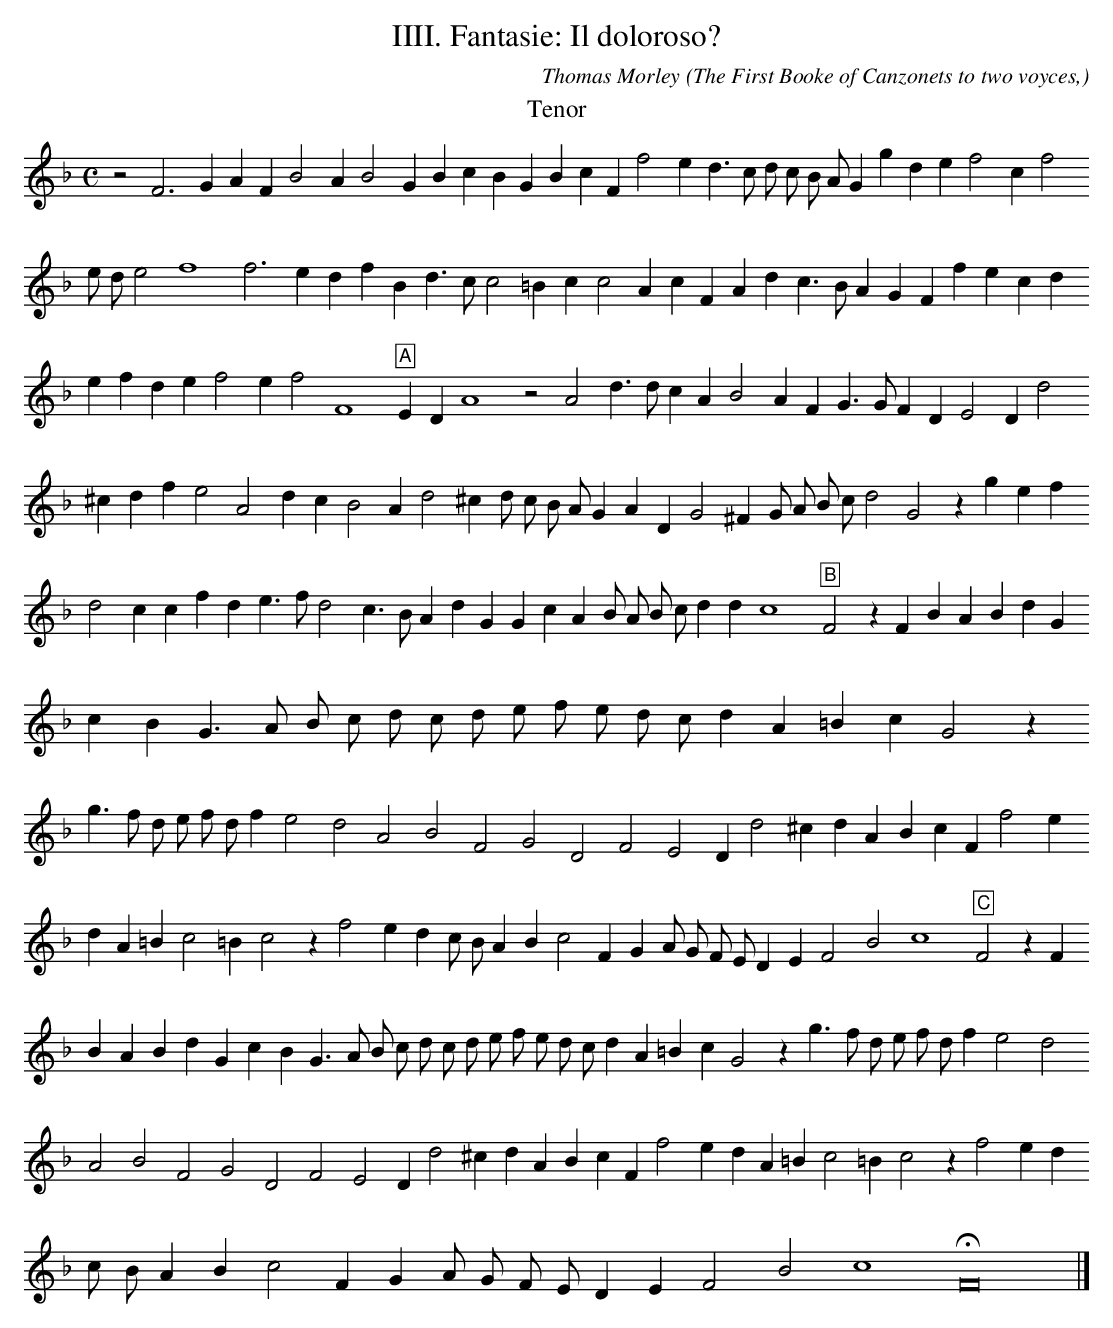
X:1
O: The First Booke of Canzonets to two voyces,
T:IIII. Fantasie: Il doloroso?
C: Thomas Morley
M:C
K: F
T:Tenor
K:F -8va
L:1/8
z4 F6 G2 A2 F2 B4 A2 B4 G2 B2 c2 B2 G2 B2 c2 F2 f4 e2 d3 c d c B A G2 g2 \
d2 e2 f4 c2 f4 e d e4 f8 f6 e2 d2 f2 B2 d3 c c4 =B2 c2 c4 A2 c2 F2 A2 d2 c3 B A2 G2 F2 f2   \
e2 c2 d2 e2 f2 d2 e2 f4 e2 f4 F8 "A" E2 D2 A8 z4 A4 d3 d c2 A2B4 A2 F2 G3 G F2 D2 E4 D2 d4 ^c2 d2 f2 e4 \
A4 d2 c2 B4 A2 d4 ^c2 d c B A G2 A2 D2 G4 ^F2 G A B c d4 G4 z2 g2 e2 f2 d4 c2 c2 f2 d2 e3 f \
d4 c3 B A2 d2 G2 G2 c2 A2 B A B c d2 d2 c8 "B"F4 \
z2 F2 B2 A2 B2 d2 G2 c2 B2 G3 A B c d c d e  \
f e d c d2 A2 =B2 c2 G4 z2
 g3 f d e f d f2 e4 d4 A4 B4 F4 G4 D4 F4 E4 D2 d4 ^c2 d2 A2 B2 c2 F2 f4 e2
K:F -8va
d2 A2 =B2 c4 =B2 c4 z2 f4 e2 d2 c B A2 B2 c4 F2 G2 A G F E D2 E2 F4 B4 c8 "C"F4 z2 F2 B2 A2 B2 d2 G2 c2 \
B2 G3 A B c d c d e f e d c d2 A2 =B2 c2 G4 z2 g3 f d e f d f2 e4 d4 A4 B4 F4 G4 D4 F4 E4 \
D2 d4 ^c2 d2 A2 B2 c2 F2 f4 e2 d2 A2 =B2 c4 =B2 c4 z2 f4 e2 d2 c B A2 B2 c4 F2 G2 A G F E D2 E2 F4 B4 c8 HF16 |]
